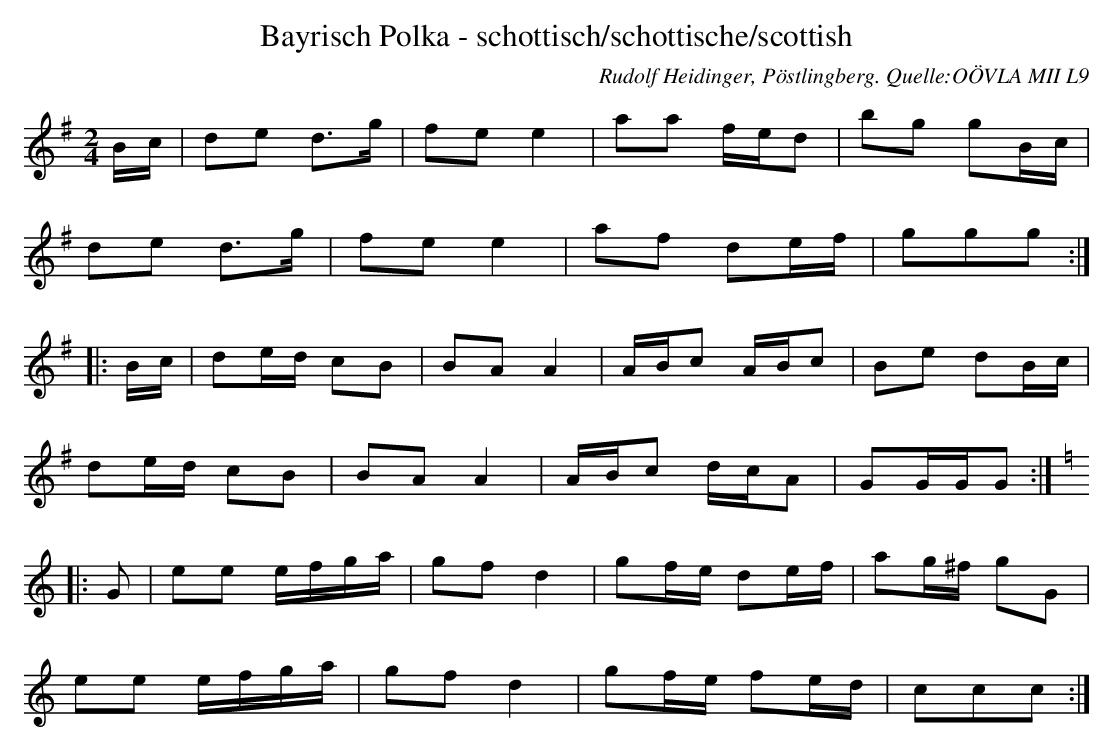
X:1
T:Bayrisch Polka - schottisch/schottische/scottish
C:Rudolf Heidinger, Pöstlingberg. Quelle:OÖVLA MII L9
M:2/4
L:1/16
K:G
Bc|d2e2 d3g|f2e2e4|a2a2 fed2|b2g2 g2Bc|
d2e2 d3g|f2e2e4|a2f2 d2ef|g2g2g2:|
|:Bc|d2ed c2B2|B2A2A4|ABc2 ABc2|B2e2 d2Bc|
d2ed c2B2|B2A2A4|ABc2 dcA2|G2GGG2:|
K:C
|:G2|e2e2 efga|g2f2d4|g2fe d2ef|a2g^f g2G2|
e2e2 efga|g2f2d4|g2fe f2ed|c2c2c2:|
